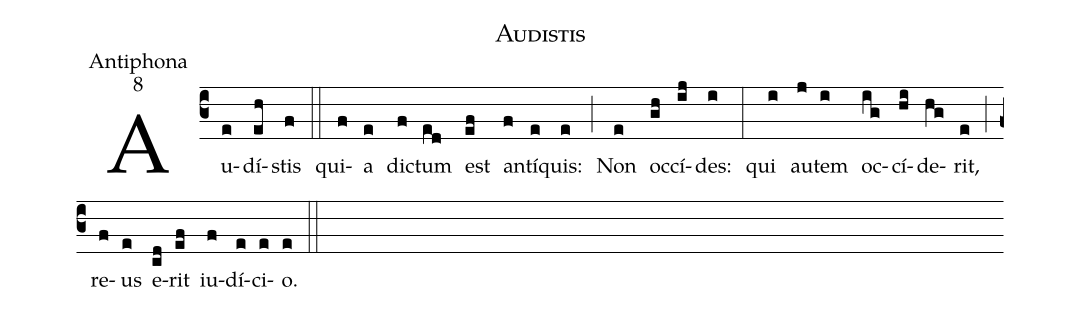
name:Audistis;
office-part:Antiphona;
mode:8;
%%
(c3) Au(e)dí(eh)stis(f) (::)
qui(f)a(e) di(f)ctum(ed) est(ef) an(f)tí(e)quis:(e) (;) Non(e) oc(gh)cí(ij)des:(i) (:)
qui(i) au(j)tem(i) oc(ig)cí(hi)de(hg)rit,(e) (;) re(f)us(e) e(cd)rit(ef) iu(f)dí(e)ci(e)o.(e) (::)
